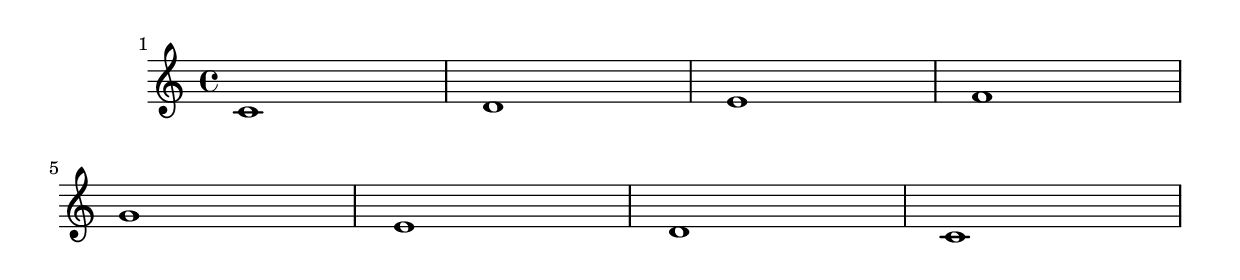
%% Do not edit this file; it is auto-generated from input/new
%% This file is in the public domain.
%% Note: this file works from version 2.12.1
\version "2.13.1"

\header {
%% Translation of GIT committish: 5a33019d8b4a837f564eadd4979501ff07e9dfd5
  texidoces = "

De forma predeterminada se suprime el número del primer compás de
una partitura si es menor o igual a `1'.  Al establecer el valor
de @code{barNumberVisibility} a @code{all-bar-numbers-visible}, se
puede imprimir cualquier número de compás para el primer compás y
todos los siguientes.  Observe que, para que esto funcione, se
debe insertar una líinea divisoria vacía antes de la primera nota.

"

  doctitlees = "Imprimir el número de compás en el primer compás"


%% Translation of GIT committish: 13ac9d1dfbcc297166948ee396e9ade078d2446e
  texidocde = "
Standardmäßig wird die erste Taktzahl einer Paritur nicht gesetzt,
wenn sie weniger oder gleich '1' ist.  Indem man @code{barNumberVisibility}
auf @code{all-bar-numbers-visible} setzt, kann eine beliebige
Taktzahl für den ersten und die folgenden Takte gesetzt werden.
Eine leere Taktlinie muss jedoch vor der ersten Note eingefügt
werden, damit das funktioniert.

"
  doctitlede = "Setzen der Taktnummer für den ersten Takt"

  lsrtags = "rhythms"

  texidoc = "
By default, the first bar number in a score is suppressed if it is
less than or equal to `1'.  By setting @code{barNumberVisibility}
to @code{all-bar-numbers-visible}, any bar number can be printed
for the first measure and all subsequent measures.  Note that an
empty bar line must be inserted before the first note for this to
work.

"
  doctitle = "Printing the bar number for the first measure"
} % begin verbatim


\relative c' {
  \set Score.barNumberVisibility = #all-bar-numbers-visible
  \bar ""
  c1 d e f \break
  g1 e d c
}
